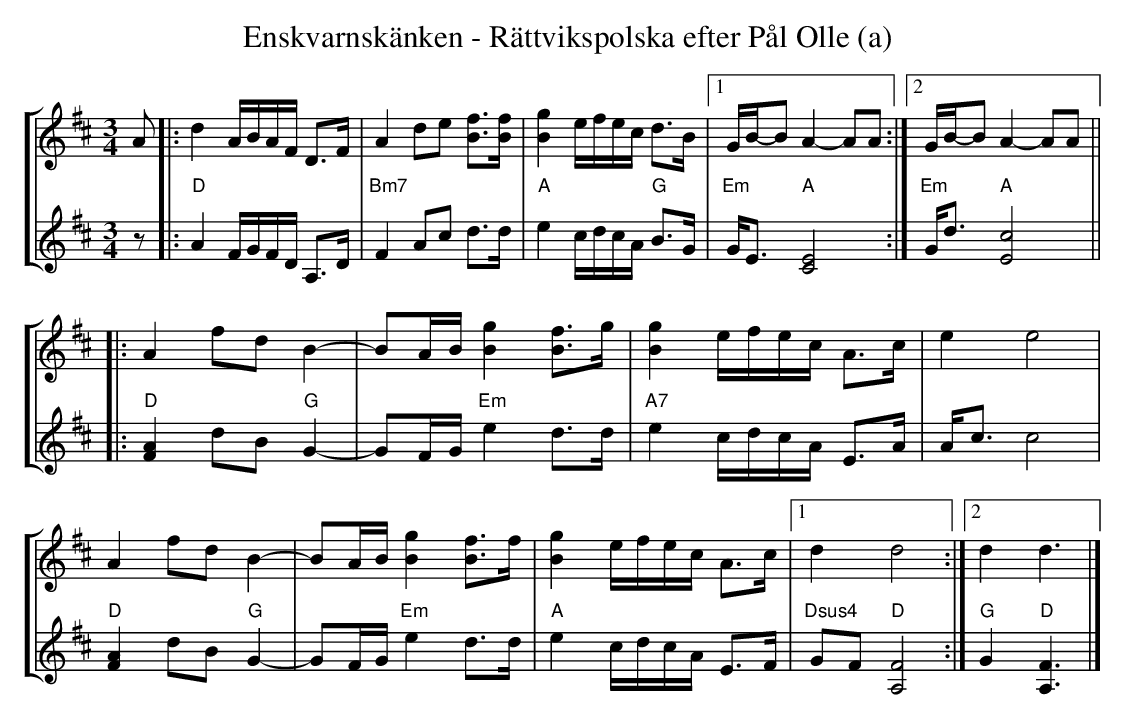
X:1
T:Enskvarnskänken - Rättvikspolska efter Pål Olle (a)
%%score [ 1 | 2 ]
L:1/4
M:3/4
K:D
V:1
A/ |: d A/4B/4A/4F/4 D/>F/ | A d/e/ [Bf]/>[Bf]/ | [Bg] e/4f/4e/4c/4 d/>B/ |1  G/4B/4-B/ A- A/A/ :|2 G/4B/4-B/ A- A/A/ ||
|:A f/d/ B- | B/A/4B/4 [Bg] [Bf]/>g/ |  [Bg] e/4f/4e/4c/4 A/>c/ | e e2 |
A f/d/ B- | B/A/4B/4 [Bg] [Bf]/>f/ |  [Bg] e/4f/4e/4c/4 A/>c/ |1 d d2 :|2 d d3/2 |]
V:2
z/ |: "D" A F/4G/4F/4D/4 A,/>D/ | "Bm7" F A/c/ d/>d/ | "A" e c/4d/4c/4A/4 "G" B/>G/ |1  "Em" G/<E/ "A" [CE]2 :|2 "Em" G/<d/ "A" [Ec]2 ||
|:"D" [FA] d/B/ "G" G- | G/F/4G/4 "Em" e d/>d/ |  "A7" e c/4d/4c/4A/4 E/>A/ | A/<c/ c2 |
"D" [FA] d/B/ "G" G- | G/F/4G/4 "Em" e d/>d/ |  "A" e c/4d/4c/4A/4 E/>F/ |1 "Dsus4" G/F/ "D" [A,F]2 :|2 "G" G "D" [A,F]3/2 |]
